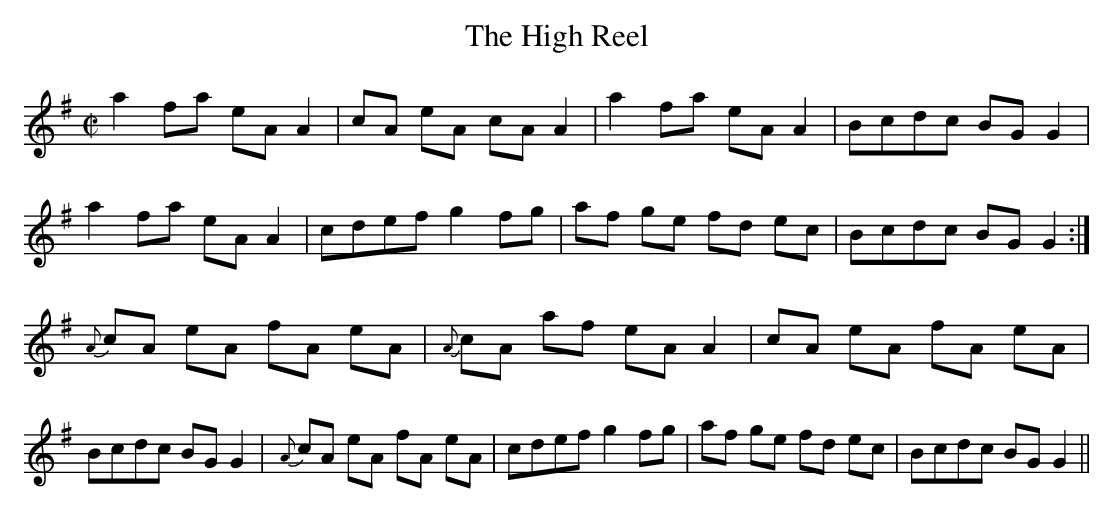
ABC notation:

X:1
T:High Reel, The
M:C|
K:G
a2fa eAA2|cA eA cA A2|a2fa eAA2|Bcdc BGG2|\
a2fa eAA2|cdef g2fg|af ge fd ec| Bcdc BGG2:|\
{A}cA eA fA eA|{A}cA af eA A2|cA eA fA eA|Bcdc BGG2|\
{A}cA eA fA eA|cdef g2fg|af ge fd ec|Bcdc BGG2||
